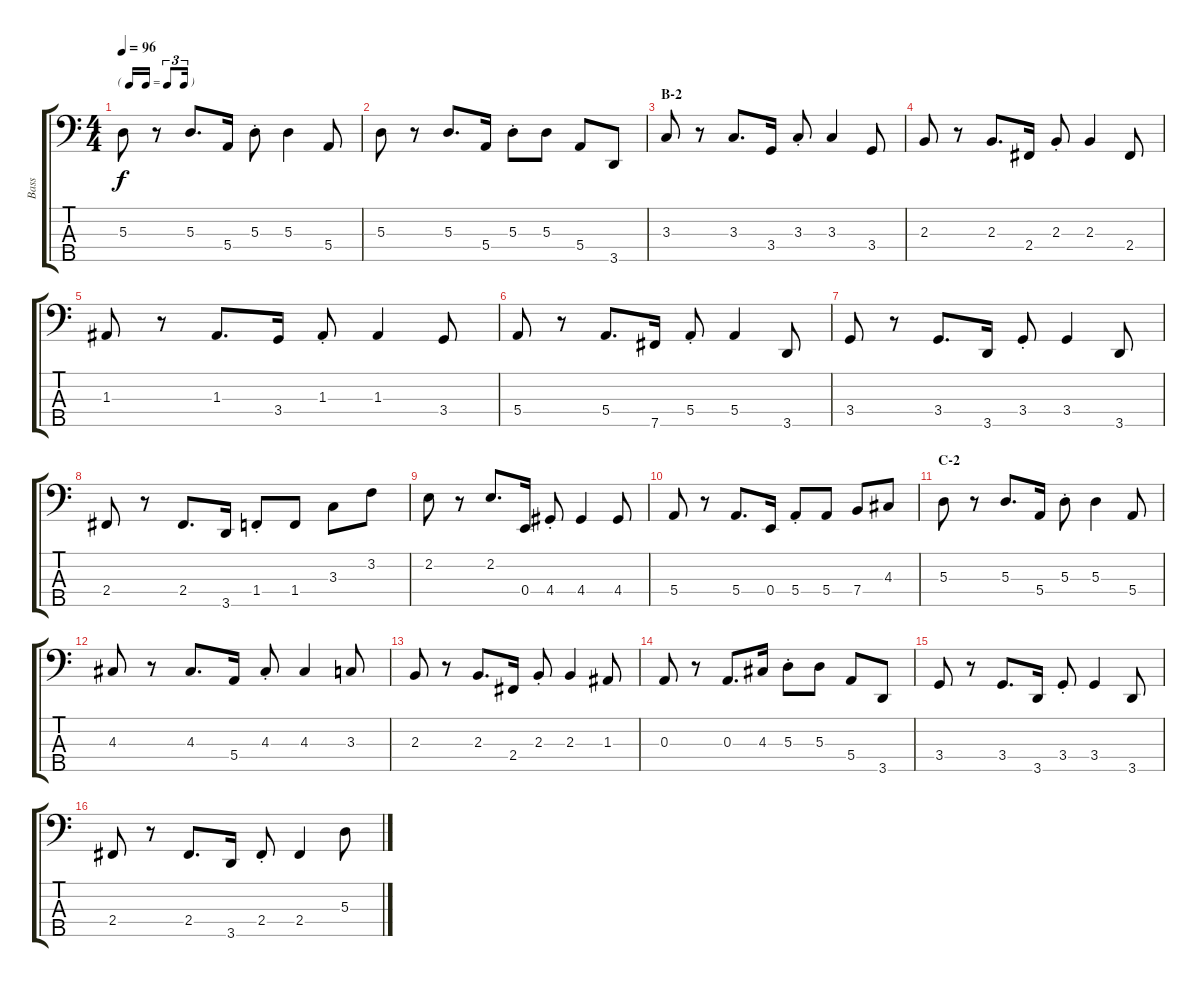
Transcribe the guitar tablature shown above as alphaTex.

\track ("Bass" "Bass") {instrument electricbassfinger}
\staff {score tabs}
\tuning (G2 D2 A1 E1 B0) {hide}
\ts (4 4)
\tf triplet16th
\tempo 96
\clef f4
\ks c
5.3.8{dy f} r.8 5.3.8{d} 5.4.16 5.3{st}.8 5.3.4 5.4.8 |
5.3.8 r.8 5.3.8{d} 5.4.16 5.3{st}.8 5.3.8 5.4.8 3.5.8 |
\section ("" "B-2")
3.3.8 r.8 3.3.8{d} 3.4.16 3.3{st}.8 3.3.4 3.4.8 |
2.3.8 r.8 2.3.8{d} 2.4.16 2.3{st}.8 2.3.4 2.4.8 |
1.3.8 r.8 1.3.8{d} 3.4.16 1.3{st}.8 1.3.4 3.4.8 |
5.4.8 r.8 5.4.8{d} 7.5.16 5.4{st}.8 5.4.4 3.5.8 |
3.4.8 r.8 3.4.8{d} 3.5.16 3.4{st}.8 3.4.4 3.5.8 |
2.4.8 r.8 2.4.8{d} 3.5.16 1.4{st}.8 1.4.8 3.3.8 3.2.8 |
2.2.8 r.8 2.2.8{d} 0.4.16 4.4{st}.8 4.4.4 4.4.8 |
5.4.8 r.8 5.4.8{d} 0.4.16 5.4{st}.8 5.4.8 7.4.8 4.3.8 |
\section ("" "C-2")
5.3.8 r.8 5.3.8{d} 5.4.16 5.3{st}.8 5.3.4 5.4.8 |
4.3.8 r.8 4.3.8{d} 5.4.16 4.3{st}.8 4.3.4 3.3.8 |
2.3.8 r.8 2.3.8{d} 2.4.16 2.3{st}.8 2.3.4 1.3.8 |
0.3.8 r.8 0.3.8{d} 4.3.16 5.3{st}.8 5.3.8 5.4.8 3.5.8 |
3.4.8 r.8 3.4.8{d} 3.5.16 3.4{st}.8 3.4.4 3.5.8 |
2.4.8 r.8 2.4.8{d} 3.5.16 2.4{st}.8 2.4.4 5.3.8
